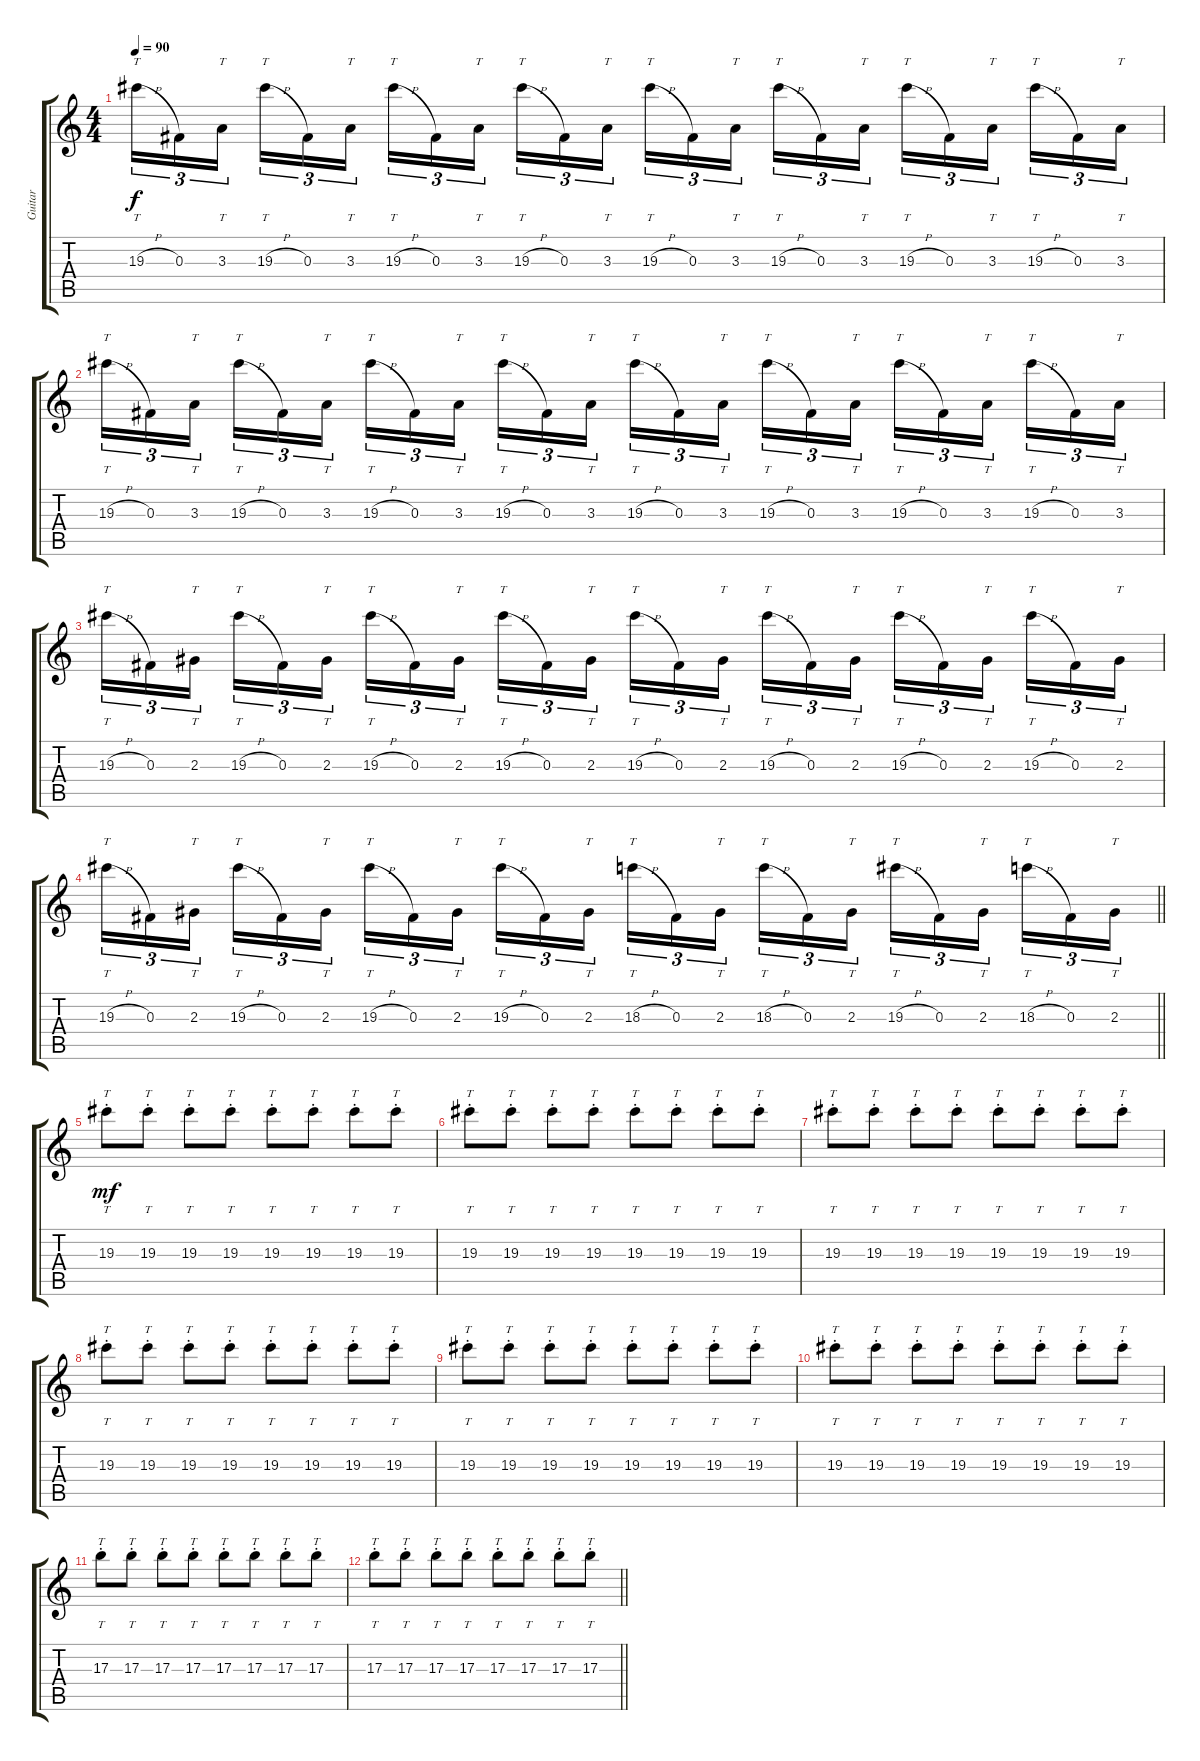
\track ("Guitar" "Guitar") {instrument electricguitarclean}
\staff {score tabs}
\tuning (Eb4 Bb3 Gb3 Db3 Ab2 Eb2) {hide}
\ts (4 4)
\tempo 90
\clef g2
\ks c
19.3{h}.16{tt tu (3 2) dy f} 0.3.16{tu (3 2)} 3.3.16{tt tu (3 2) beam splitsecondary} 19.3{h}.16{tt tu (3 2)} 0.3.16{tu (3 2)} 3.3.16{tt tu (3 2)} 19.3{h}.16{tt tu (3 2)} 0.3.16{tu (3 2)} 3.3.16{tt tu (3 2) beam splitsecondary} 19.3{h}.16{tt tu (3 2)} 0.3.16{tu (3 2)} 3.3.16{tt tu (3 2)} 19.3{h}.16{tt tu (3 2)} 0.3.16{tu (3 2)} 3.3.16{tt tu (3 2) beam splitsecondary} 19.3{h}.16{tt tu (3 2)} 0.3.16{tu (3 2)} 3.3.16{tt tu (3 2)} 19.3{h}.16{tt tu (3 2)} 0.3.16{tu (3 2)} 3.3.16{tt tu (3 2) beam splitsecondary} 19.3{h}.16{tt tu (3 2)} 0.3.16{tu (3 2)} 3.3.16{tt tu (3 2)} |
19.3{h}.16{tt tu (3 2)} 0.3.16{tu (3 2)} 3.3.16{tt tu (3 2) beam splitsecondary} 19.3{h}.16{tt tu (3 2)} 0.3.16{tu (3 2)} 3.3.16{tt tu (3 2)} 19.3{h}.16{tt tu (3 2)} 0.3.16{tu (3 2)} 3.3.16{tt tu (3 2) beam splitsecondary} 19.3{h}.16{tt tu (3 2)} 0.3.16{tu (3 2)} 3.3.16{tt tu (3 2)} 19.3{h}.16{tt tu (3 2)} 0.3.16{tu (3 2)} 3.3.16{tt tu (3 2) beam splitsecondary} 19.3{h}.16{tt tu (3 2)} 0.3.16{tu (3 2)} 3.3.16{tt tu (3 2)} 19.3{h}.16{tt tu (3 2)} 0.3.16{tu (3 2)} 3.3.16{tt tu (3 2) beam splitsecondary} 19.3{h}.16{tt tu (3 2)} 0.3.16{tu (3 2)} 3.3.16{tt tu (3 2)} |
19.3{h}.16{tt tu (3 2)} 0.3.16{tu (3 2)} 2.3.16{tt tu (3 2) beam splitsecondary} 19.3{h}.16{tt tu (3 2)} 0.3.16{tu (3 2)} 2.3.16{tt tu (3 2)} 19.3{h}.16{tt tu (3 2)} 0.3.16{tu (3 2)} 2.3.16{tt tu (3 2) beam splitsecondary} 19.3{h}.16{tt tu (3 2)} 0.3.16{tu (3 2)} 2.3.16{tt tu (3 2)} 19.3{h}.16{tt tu (3 2)} 0.3.16{tu (3 2)} 2.3.16{tt tu (3 2) beam splitsecondary} 19.3{h}.16{tt tu (3 2)} 0.3.16{tu (3 2)} 2.3.16{tt tu (3 2)} 19.3{h}.16{tt tu (3 2)} 0.3.16{tu (3 2)} 2.3.16{tt tu (3 2) beam splitsecondary} 19.3{h}.16{tt tu (3 2)} 0.3.16{tu (3 2)} 2.3.16{tt tu (3 2)} |
\barLineRight lightlight
19.3{h}.16{tt tu (3 2)} 0.3.16{tu (3 2)} 2.3.16{tt tu (3 2) beam splitsecondary} 19.3{h}.16{tt tu (3 2)} 0.3.16{tu (3 2)} 2.3.16{tt tu (3 2)} 19.3{h}.16{tt tu (3 2)} 0.3.16{tu (3 2)} 2.3.16{tt tu (3 2) beam splitsecondary} 19.3{h}.16{tt tu (3 2)} 0.3.16{tu (3 2)} 2.3.16{tt tu (3 2)} 18.3{h}.16{tt tu (3 2)} 0.3.16{tu (3 2)} 2.3.16{tt tu (3 2) beam splitsecondary} 18.3{h}.16{tt tu (3 2)} 0.3.16{tu (3 2)} 2.3.16{tt tu (3 2)} 19.3{h}.16{tt tu (3 2)} 0.3.16{tu (3 2)} 2.3.16{tt tu (3 2) beam splitsecondary} 18.3{h}.16{tt tu (3 2)} 0.3.16{tu (3 2)} 2.3.16{tt tu (3 2)} |
\section ("" "")
19.3{st}.8{tt dy mf instrument electricguitarclean} 19.3{st}.8{tt} 19.3{st}.8{tt} 19.3{st}.8{tt} 19.3{st}.8{tt} 19.3{st}.8{tt} 19.3{st}.8{tt} 19.3{st}.8{tt} |
19.3{st}.8{tt} 19.3{st}.8{tt} 19.3{st}.8{tt} 19.3{st}.8{tt} 19.3{st}.8{tt} 19.3{st}.8{tt} 19.3{st}.8{tt} 19.3{st}.8{tt} |
19.3{st}.8{tt} 19.3{st}.8{tt} 19.3{st}.8{tt} 19.3{st}.8{tt} 19.3{st}.8{tt} 19.3{st}.8{tt} 19.3{st}.8{tt} 19.3{st}.8{tt} |
19.3{st}.8{tt} 19.3{st}.8{tt} 19.3{st}.8{tt} 19.3{st}.8{tt} 19.3{st}.8{tt} 19.3{st}.8{tt} 19.3{st}.8{tt} 19.3{st}.8{tt} |
19.3{st}.8{tt} 19.3{st}.8{tt} 19.3{st}.8{tt} 19.3{st}.8{tt} 19.3{st}.8{tt} 19.3{st}.8{tt} 19.3{st}.8{tt} 19.3{st}.8{tt} |
19.3{st}.8{tt} 19.3{st}.8{tt} 19.3{st}.8{tt} 19.3{st}.8{tt} 19.3{st}.8{tt} 19.3{st}.8{tt} 19.3{st}.8{tt} 19.3{st}.8{tt} |
17.3{st}.8{tt} 17.3{st}.8{tt} 17.3{st}.8{tt} 17.3{st}.8{tt} 17.3{st}.8{tt} 17.3{st}.8{tt} 17.3{st}.8{tt} 17.3{st}.8{tt} |
\barLineRight lightlight
17.3{st}.8{tt} 17.3{st}.8{tt} 17.3{st}.8{tt} 17.3{st}.8{tt} 17.3{st}.8{tt} 17.3{st}.8{tt} 17.3{st}.8{tt} 17.3{st}.8{tt}
